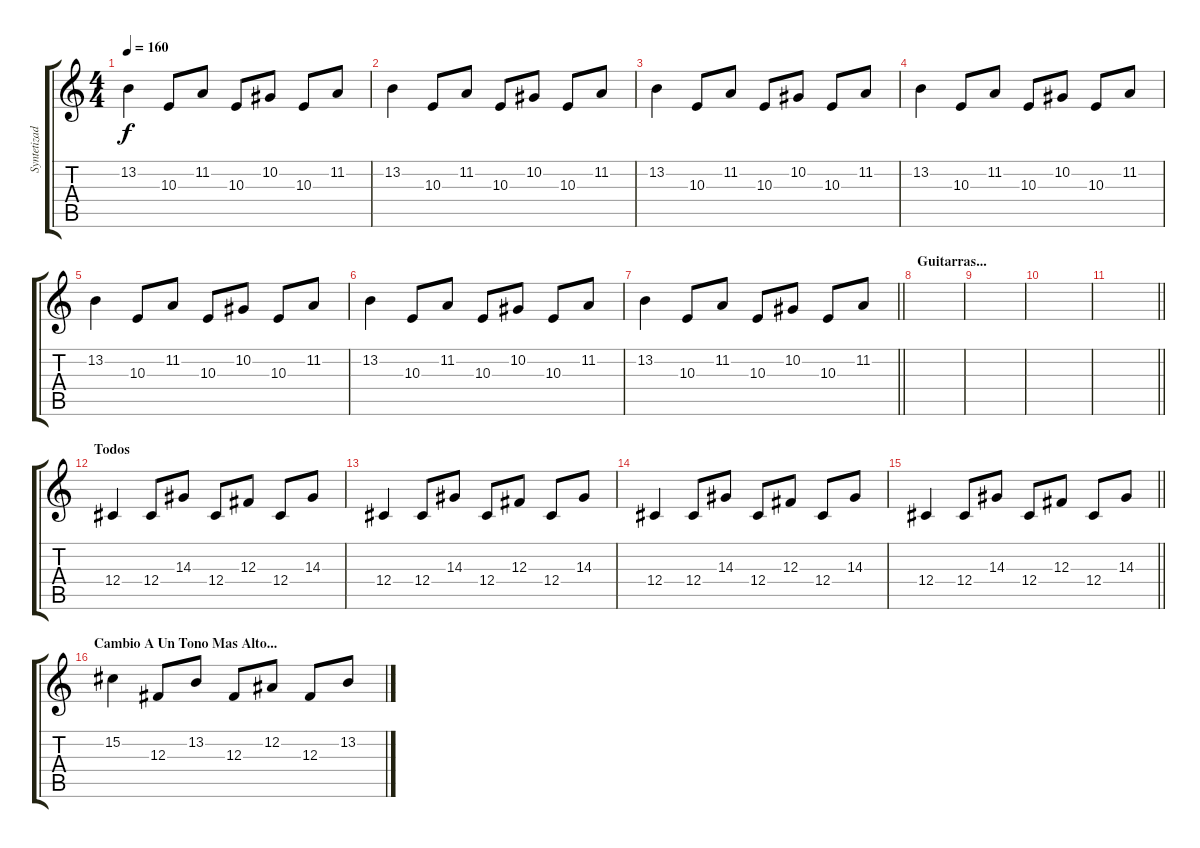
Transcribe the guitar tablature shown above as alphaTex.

\track ("Syntetizador" "Syntetizad") {instrument lead2sawtooth}
\staff {score tabs}
\tuning (Eb4 Bb3 Gb3 Db3 Ab2 Eb2) {hide}
\ts (4 4)
\tempo 160
\clef g2
\ks c
13.2.4{dy f} 10.3.8 11.2.8 10.3.8 10.2.8 10.3.8 11.2.8 |
13.2.4 10.3.8 11.2.8 10.3.8 10.2.8 10.3.8 11.2.8 |
13.2.4 10.3.8 11.2.8 10.3.8 10.2.8 10.3.8 11.2.8 |
13.2.4 10.3.8 11.2.8 10.3.8 10.2.8 10.3.8 11.2.8 |
13.2.4 10.3.8 11.2.8 10.3.8 10.2.8 10.3.8 11.2.8 |
13.2.4 10.3.8 11.2.8 10.3.8 10.2.8 10.3.8 11.2.8 |
\barLineRight lightlight
13.2.4 10.3.8 11.2.8 10.3.8 10.2.8 10.3.8 11.2.8 |
\section ("" "Guitarras...")
|
|
|
\barLineRight lightlight
|
\section ("" "Todos")
12.4.4 12.4.8 14.3.8 12.4.8 12.3.8 12.4.8 14.3.8 |
12.4.4 12.4.8 14.3.8 12.4.8 12.3.8 12.4.8 14.3.8 |
12.4.4 12.4.8 14.3.8 12.4.8 12.3.8 12.4.8 14.3.8 |
\barLineRight lightlight
12.4.4 12.4.8 14.3.8 12.4.8 12.3.8 12.4.8 14.3.8 |
\section ("" "Cambio A Un Tono Mas Alto...")
15.2.4 12.3.8 13.2.8 12.3.8 12.2.8 12.3.8 13.2.8
